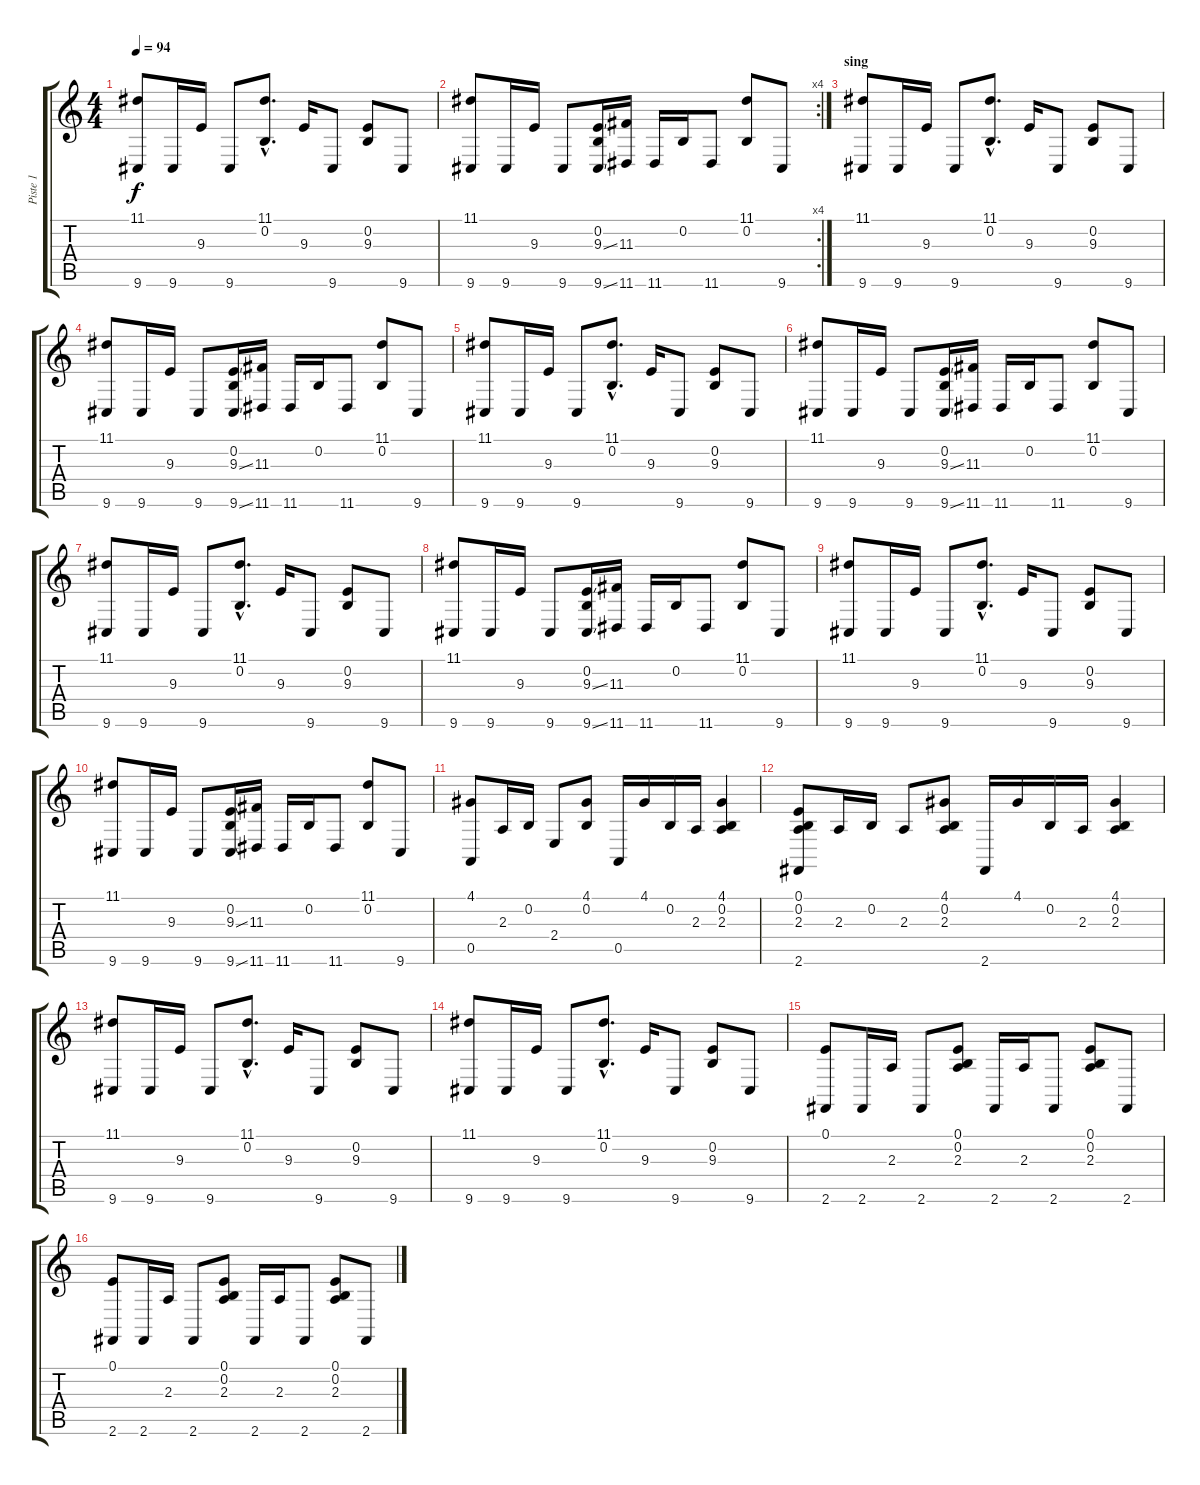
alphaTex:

\track ("Piste 1" "Piste 1") {instrument fx7echoes}
\staff {score tabs}
\tuning (E4 B3 G3 D3 A2 E2) {hide}
\ts (4 4)
\tempo 94
\clef g2
\ks c
(11.1 9.6).8{dy f instrument fx7echoes} 9.6.16 9.3.16 9.6.8 (11.1{hac} 0.2{hac}).8{d} 9.3.16 9.6.8 (0.2 9.3).8 9.6.8 |
\rc 4
(11.1 9.6).8 9.6.16 9.3.16 9.6.8 (0.2 9.3{ss} 9.6{ss}).16 (11.3 11.6).16 11.6.16 0.2.16 11.6.8 (11.1 0.2).8 9.6.8 |
\section ("" "sing")
(11.1 9.6).8 9.6.16 9.3.16 9.6.8 (11.1{hac} 0.2{hac}).8{d} 9.3.16 9.6.8 (0.2 9.3).8 9.6.8 |
(11.1 9.6).8 9.6.16 9.3.16 9.6.8 (0.2 9.3{ss} 9.6{ss}).16 (11.3 11.6).16 11.6.16 0.2.16 11.6.8 (11.1 0.2).8 9.6.8 |
(11.1 9.6).8 9.6.16 9.3.16 9.6.8 (11.1{hac} 0.2{hac}).8{d} 9.3.16 9.6.8 (0.2 9.3).8 9.6.8 |
(11.1 9.6).8 9.6.16 9.3.16 9.6.8 (0.2 9.3{ss} 9.6{ss}).16 (11.3 11.6).16 11.6.16 0.2.16 11.6.8 (11.1 0.2).8 9.6.8 |
(11.1 9.6).8 9.6.16 9.3.16 9.6.8 (11.1{hac} 0.2{hac}).8{d} 9.3.16 9.6.8 (0.2 9.3).8 9.6.8 |
(11.1 9.6).8 9.6.16 9.3.16 9.6.8 (0.2 9.3{ss} 9.6{ss}).16 (11.3 11.6).16 11.6.16 0.2.16 11.6.8 (11.1 0.2).8 9.6.8 |
(11.1 9.6).8 9.6.16 9.3.16 9.6.8 (11.1{hac} 0.2{hac}).8{d} 9.3.16 9.6.8 (0.2 9.3).8 9.6.8 |
(11.1 9.6).8 9.6.16 9.3.16 9.6.8 (0.2 9.3{ss} 9.6{ss}).16 (11.3 11.6).16 11.6.16 0.2.16 11.6.8 (11.1 0.2).8 9.6.8 |
(4.1 0.5).8 2.3.16 0.2.16 2.4.8 (4.1 0.2).8 0.5.16 4.1.16 0.2.16 2.3.16 (4.1 0.2 2.3).4 |
(0.1 0.2 2.3 2.6).8 2.3.16 0.2.16 2.3.8 (4.1 0.2 2.3).8 2.6.16 4.1.16 0.2.16 2.3.16 (4.1 0.2 2.3).4 |
(11.1 9.6).8 9.6.16 9.3.16 9.6.8 (11.1{hac} 0.2{hac}).8{d} 9.3.16 9.6.8 (0.2 9.3).8 9.6.8 |
(11.1 9.6).8 9.6.16 9.3.16 9.6.8 (11.1{hac} 0.2{hac}).8{d} 9.3.16 9.6.8 (0.2 9.3).8 9.6.8 |
(0.1 2.6).8 2.6.16 2.3.16 2.6.8 (0.1 0.2 2.3).8 2.6.16 2.3.16 2.6.8 (0.1 0.2 2.3).8 2.6.8 |
(0.1 2.6).8 2.6.16 2.3.16 2.6.8 (0.1 0.2 2.3).8 2.6.16 2.3.16 2.6.8 (0.1 0.2 2.3).8 2.6.8
